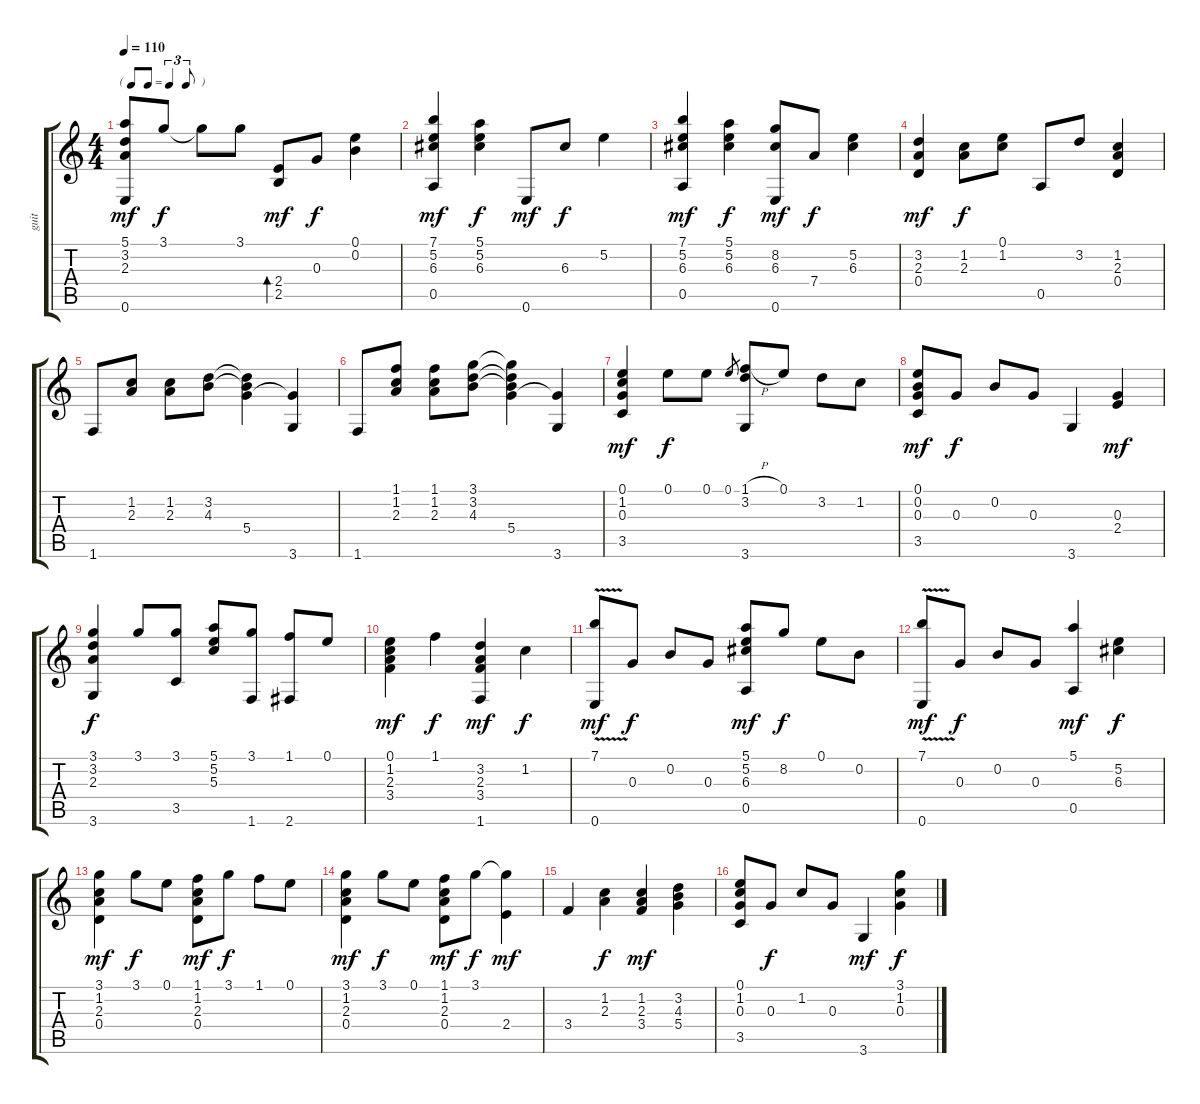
\track ("guit" "guit") {instrument acousticguitarsteel}
\staff {score tabs}
\tuning (E4 B3 G3 D3 A2 E2) {hide}
\ts (4 4)
\tf triplet8th
\tempo 110
\clef g2
\ks c
(5.1 3.2 2.3 0.6).8{dy mf} 3.1.8{dy f} 3.1{t}.8 3.1.8 (2.4 2.5).8{bd 30 dy mf} 0.3.8{dy f} (0.1 0.2).4 |
(7.1 5.2 6.3 0.5).4{dy mf} (5.1 5.2 6.3).4{dy f} 0.6.8{dy mf} 6.3.8{dy f} 5.2.4 |
(7.1 5.2 6.3 0.5).4{dy mf} (5.1 5.2 6.3).4{dy f} (8.2 6.3 0.6).8{dy mf} 7.4.8{dy f} (5.2 6.3).4 |
(3.2 2.3 0.4).4{dy mf} (1.2 2.3).8{dy f} (0.1 1.2).8 0.5.8 3.2.8 (1.2 2.3 0.4).4 |
1.6.8 (1.2 2.3).8 (1.2 2.3).8 (3.2 4.3).8 (3.2{t} 4.3{t} 5.4).4 (5.4{t} 3.6).4 |
1.6.8 (1.1 1.2 2.3).8 (1.1 1.2 2.3).8 (3.1 3.2 4.3).8 (3.1{t} 3.2{t} 4.3{t} 5.4).4 (5.4{t} 3.6).4 |
(0.1 1.2 0.3 3.5).4{dy mf} 0.1.8{dy f} 0.1.8 0.1.8{gr} (1.1{h} 3.2 3.6).8 0.1.8 3.2.8 1.2.8 |
(0.1 0.2 0.3 3.5).8{dy mf} 0.3.8{dy f} 0.2.8 0.3.8 3.6.4 (0.3 2.4).4{dy mf} |
(3.1 3.2 2.3 3.6).4{dy f} 3.1.8 (3.1 3.5).8 (5.1 5.2 5.3).8 (3.1 1.6).8 (1.1 2.6).8 0.1.8 |
(0.1 1.2 2.3 3.4).4{dy mf} 1.1.4{dy f} (3.2 2.3 3.4 1.6).4{dy mf} 1.2.4{dy f} |
(7.1{v} 0.6).8{dy mf} 0.3.8{dy f} 0.2.8 0.3.8 (5.1 5.2 6.3 0.5).8{dy mf} 8.2.8{dy f} 0.1.8 0.2.8 |
(7.1{v} 0.6).8{dy mf} 0.3.8{dy f} 0.2.8 0.3.8 (5.1 0.5).4{dy mf} (5.2 6.3).4{dy f} |
(3.1 1.2 2.3 0.4).4{dy mf} 3.1.8{dy f} 0.1.8 (1.1 1.2 2.3 0.4).8{dy mf} 3.1.8{dy f} 1.1.8 0.1.8 |
(3.1 1.2 2.3 0.4).4{dy mf} 3.1.8{dy f} 0.1.8 (1.1 1.2 2.3 0.4).8{dy mf} 3.1.8{dy f} (3.1{t} 2.4).4{dy mf} |
3.4.4 (1.2 2.3).4{dy f} (1.2 2.3 3.4).4{dy mf} (3.2 4.3 5.4).4 |
(0.1 1.2 0.3 3.5).8 0.3.8{dy f} 1.2.8 0.3.8 3.6.4{dy mf} (3.1 1.2 0.3).4{dy f}
